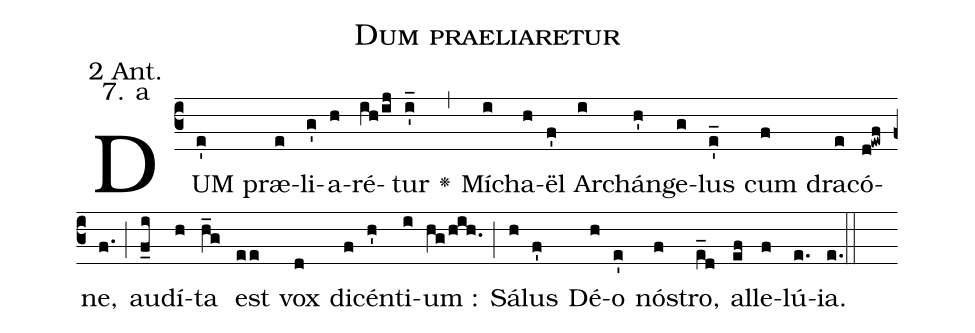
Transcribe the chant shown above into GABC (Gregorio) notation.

name: Dum praeliaretur;
office-part: 2 Antiphon;
mode: 7a;
annotation: 2 Ant.;
annotation: 7. a;
def-m1:}{\greseteolcustos{manual}{;
def-m2:\ifx\breakbeforeEuouae\undefined\else;
def-m3:\fi}\ifx\noeuouae\undefined\def\noeuouae{F}\fi\if\noeuouae F{;
def-m4:}\fi;
%%
% The syntax in this part is called gabc. Please refer to http://home.gna.org/gregorio/gabc/#basis

(c3)DUM(e') præ(e)li(g')a(h)ré(ih/ij)tur(i'_) <v>\greheightstar</v>(,)
Mí(i)cha(h)ël(f') Ar(i)chán(h')ge(g)lus(e'_) cum(f) dra(e)có(d!ewf)ne,(f.) (;)
au(f_i)dí(h)ta(h_g) est(ee) vox(d) di(f)cén(h')ti(i)um :(hg/hih.) (;)
Sá(h)lus(f') Dé(h)o(e') nó(f)stro,(e_d) al(ef)le(f[em1])lú(e.)ia.(e.) (::[em2]z[em3])

E(i) u(i) o(j) u(i) a(h) e.(gf..) (::[em4])
